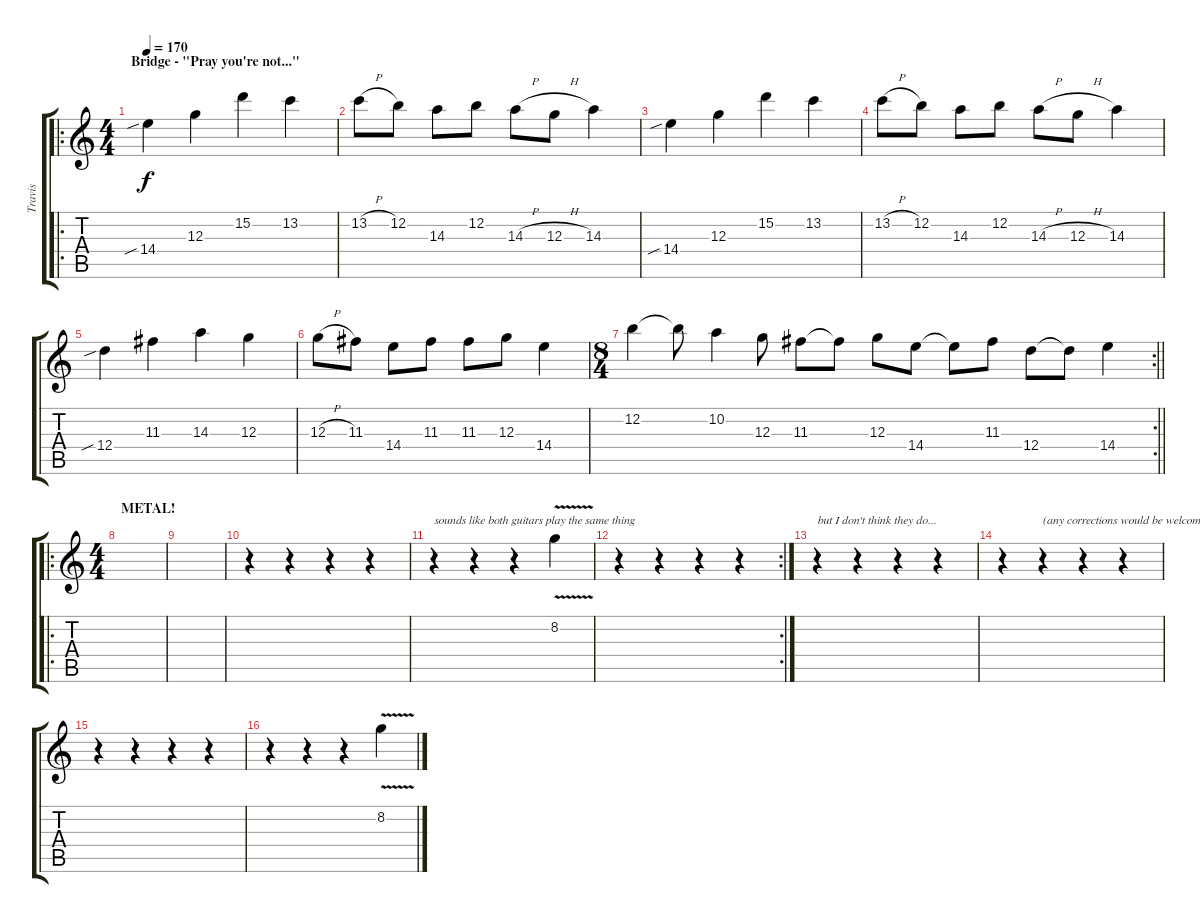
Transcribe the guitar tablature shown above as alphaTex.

\track ("Travis" "Travis") {instrument overdrivenguitar}
\staff {score tabs}
\tuning (E4 B3 G3 D3 A2 E2) {hide}
\ro
\ts (4 4)
\section ("" "Bridge - \"Pray you're not...\"")
\tempo 170
\clef g2
\ks c
14.4{sib}.4{dy f} 12.3.4 15.2.4 13.2.4 |
13.2{h}.8 12.2.8 14.3.8 12.2.8 14.3{h}.8 12.3{h}.8 14.3.4 |
14.4{sib}.4 12.3.4 15.2.4 13.2.4 |
13.2{h}.8 12.2.8 14.3.8 12.2.8 14.3{h}.8 12.3{h}.8 14.3.4 |
12.4{sib}.4 11.3.4 14.3.4 12.3.4 |
12.3{h}.8 11.3.8 14.4.8 11.3.8 11.3.8 12.3.8 14.4.4 |
\rc 2
\ts (8 4)
\barLineRight lightlight
12.2.4 12.2{t}.8 10.2.4 12.3.8 11.3.8 11.3{t}.8 12.3.8 14.4.8 14.4{t}.8 11.3.8 12.4.8 12.4{t}.8 14.4.4 |
\ro
\ts (4 4)
\section ("" "METAL!")
|
|
r.4 r.4 r.4 r.4 |
r.4{txt "sounds like both guitars play the same thing"} r.4 r.4 8.2{v}.4 |
\rc 2
r.4 r.4 r.4 r.4 |
r.4{txt "but I don't think they do..."} r.4 r.4 r.4 |
r.4 r.4{txt "(any corrections would be welcomed!)"} r.4 r.4 |
r.4 r.4 r.4 r.4 |
r.4 r.4 r.4 8.2{v}.4
